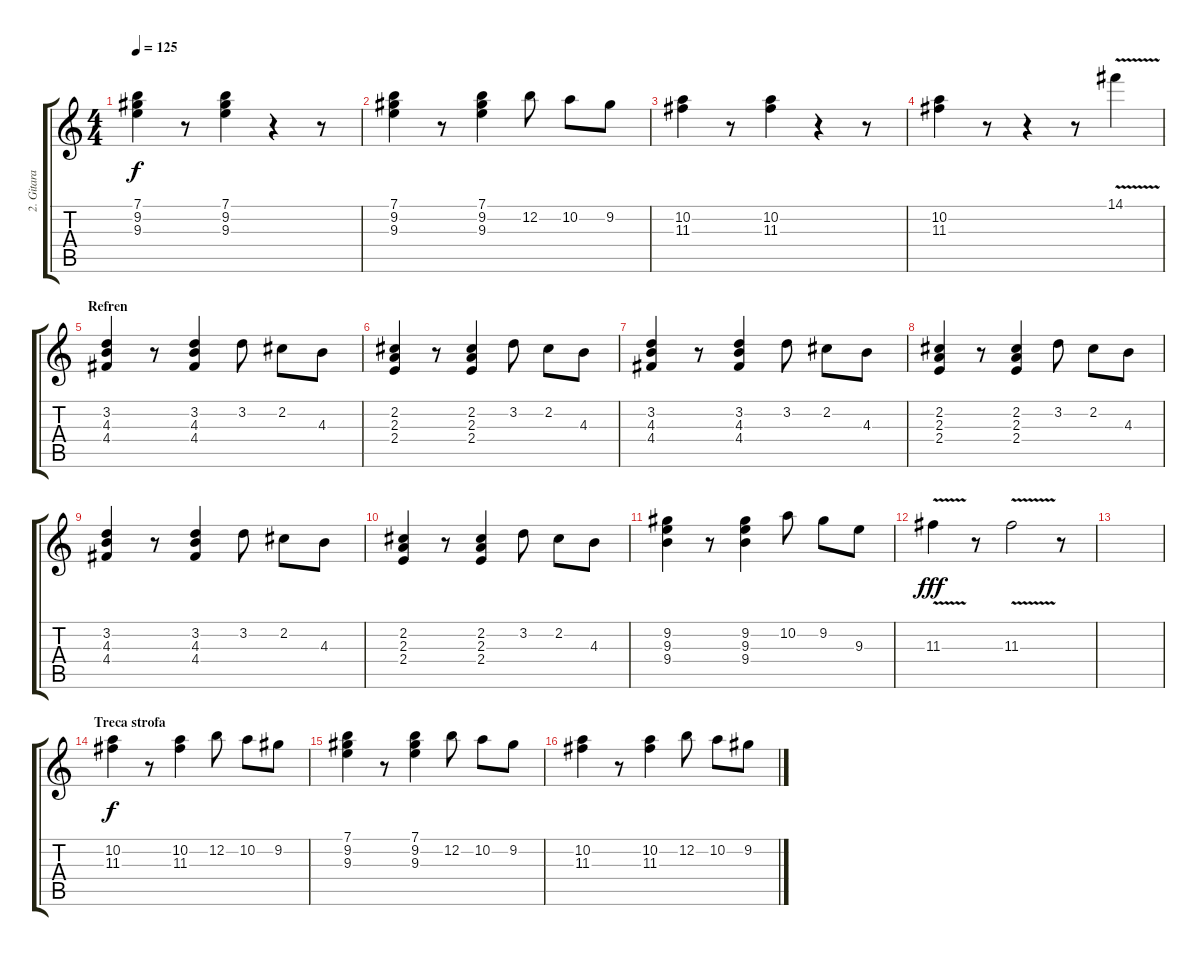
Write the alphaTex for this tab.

\track ("2. Gitara" "2. Gitara") {instrument acousticguitarsteel}
\staff {score tabs}
\tuning (E4 B3 G3 D3 A2 E2) {hide}
\ts (4 4)
\tempo 125
\clef g2
\ks c
(7.1 9.2 9.3).4{dy f} r.8 (7.1 9.2 9.3).4 r.4 r.8 |
(7.1 9.2 9.3).4 r.8 (7.1 9.2 9.3).4 12.2.8 10.2.8 9.2.8 |
(10.2 11.3).4 r.8 (10.2 11.3).4 r.4 r.8 |
(10.2 11.3).4 r.8 r.4 r.8 14.1{v}.4 |
\section ("" "Refren")
(3.2 4.3 4.4).4 r.8 (3.2 4.3 4.4).4 3.2.8 2.2.8 4.3.8 |
(2.2 2.3 2.4).4 r.8 (2.2 2.3 2.4).4 3.2.8 2.2.8 4.3.8 |
(3.2 4.3 4.4).4 r.8 (3.2 4.3 4.4).4 3.2.8 2.2.8 4.3.8 |
(2.2 2.3 2.4).4 r.8 (2.2 2.3 2.4).4 3.2.8 2.2.8 4.3.8 |
(3.2 4.3 4.4).4 r.8 (3.2 4.3 4.4).4 3.2.8 2.2.8 4.3.8 |
(2.2 2.3 2.4).4 r.8 (2.2 2.3 2.4).4 3.2.8 2.2.8 4.3.8 |
(9.2 9.3 9.4).4 r.8 (9.2 9.3 9.4).4 10.2.8 9.2.8 9.3.8 |
11.3{v}.4{dy fff} r.8 11.3{v}.2 r.8 |
|
\section ("" "Treca strofa")
(10.2 11.3).4{dy f} r.8 (10.2 11.3).4 12.2.8 10.2.8 9.2.8 |
(7.1 9.2 9.3).4 r.8 (7.1 9.2 9.3).4 12.2.8 10.2.8 9.2.8 |
(10.2 11.3).4 r.8 (10.2 11.3).4 12.2.8 10.2.8 9.2.8
